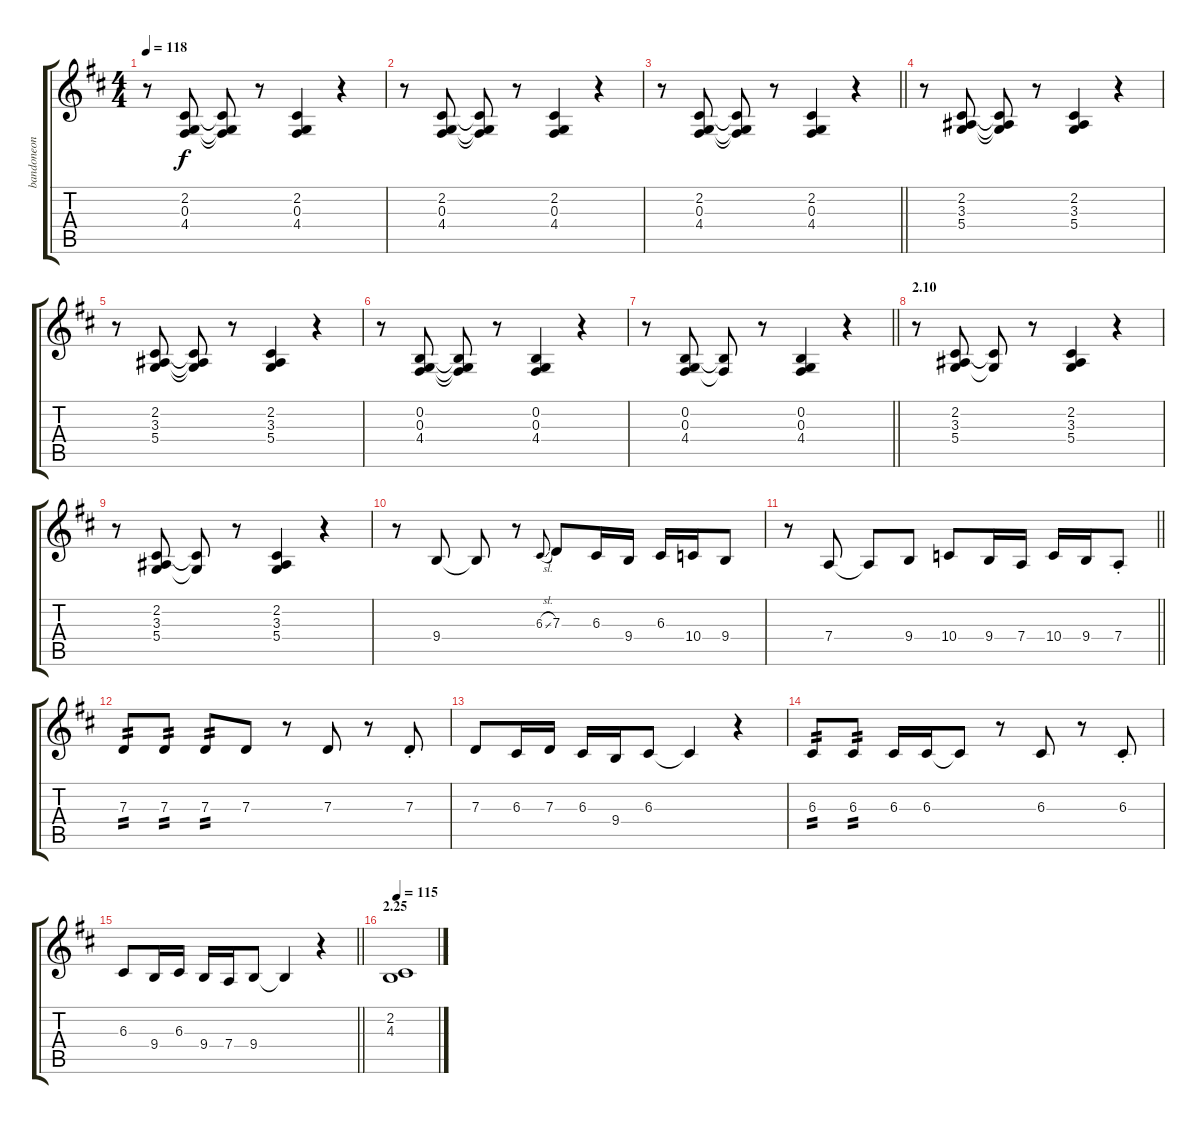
\track ("bandoneon 2" "bandoneon ") {instrument accordion}
\staff {score tabs}
\tuning (E4 B3 G3 D3 A2 E2) {hide}
\ts (4 4)
\tempo 118
\clef g2
\ks d
r.8{dy f} (2.2 0.3 4.4).8 (2.2{t} 0.3{t} 4.4{t}).8 r.8 (2.2 0.3 4.4).4 r.4 |
r.8 (2.2 0.3 4.4).8 (2.2{t} 0.3{t} 4.4{t}).8 r.8 (2.2 0.3 4.4).4 r.4 |
\barLineRight lightlight
r.8 (2.2 0.3 4.4).8 (2.2{t} 0.3{t} 4.4{t}).8 r.8 (2.2 0.3 4.4).4 r.4 |
r.8 (2.2 3.3 5.4).8 (2.2{t} 3.3{t} 5.4{t}).8 r.8 (2.2 3.3 5.4).4 r.4 |
r.8 (2.2 3.3 5.4).8 (2.2{t} 3.3{t} 5.4{t}).8 r.8 (2.2 3.3 5.4).4 r.4 |
r.8 (0.2 0.3 4.4).8 (0.2{t} 0.3{t} 4.4{t}).8 r.8 (0.2 0.3 4.4).4 r.4 |
\barLineRight lightlight
r.8 (0.2 0.3 4.4).8 (0.2{t} 4.4{t}).8 r.8 (0.2 0.3 4.4).4 r.4 |
\section ("" "2.10")
r.8 (2.2 3.3 5.4).8 (2.2{t} 5.4{t}).8 r.8 (2.2 3.3 5.4).4 r.4 |
r.8 (2.2 3.3 5.4).8 (2.2{t} 5.4{t}).8 r.8 (2.2 3.3 5.4).4 r.4 |
r.8 9.4.8 9.4{t}.8 r.8 6.3{sl}.8{gr onbeat} 7.3.8 6.3.16 9.4.16 6.3.16 10.4.16 9.4.8 |
\barLineRight lightlight
r.8 7.4.8 7.4{t}.8 9.4.8 10.4.8 9.4.16 7.4.16 10.4.16 9.4.16 7.4{st}.8 |
7.3.8{tp 2} 7.3.8{tp 2} 7.3.8{tp 2} 7.3.8 r.8 7.3.8 r.8 7.3{st}.8 |
7.3.8 6.3.16 7.3.16 6.3.16 9.4.16 6.3.8 6.3{t}.4 r.4 |
6.3.8{tp 2} 6.3.8{tp 2} 6.3.16 6.3.16 6.3{t}.8 r.8 6.3.8 r.8 6.3{st}.8 |
\barLineRight lightlight
6.3.8 9.4.16 6.3.16 9.4.16 7.4.16 9.4.8 9.4{t}.4 r.4 |
\section ("" "2.25")
\tempo 115
(2.2 4.3).1
